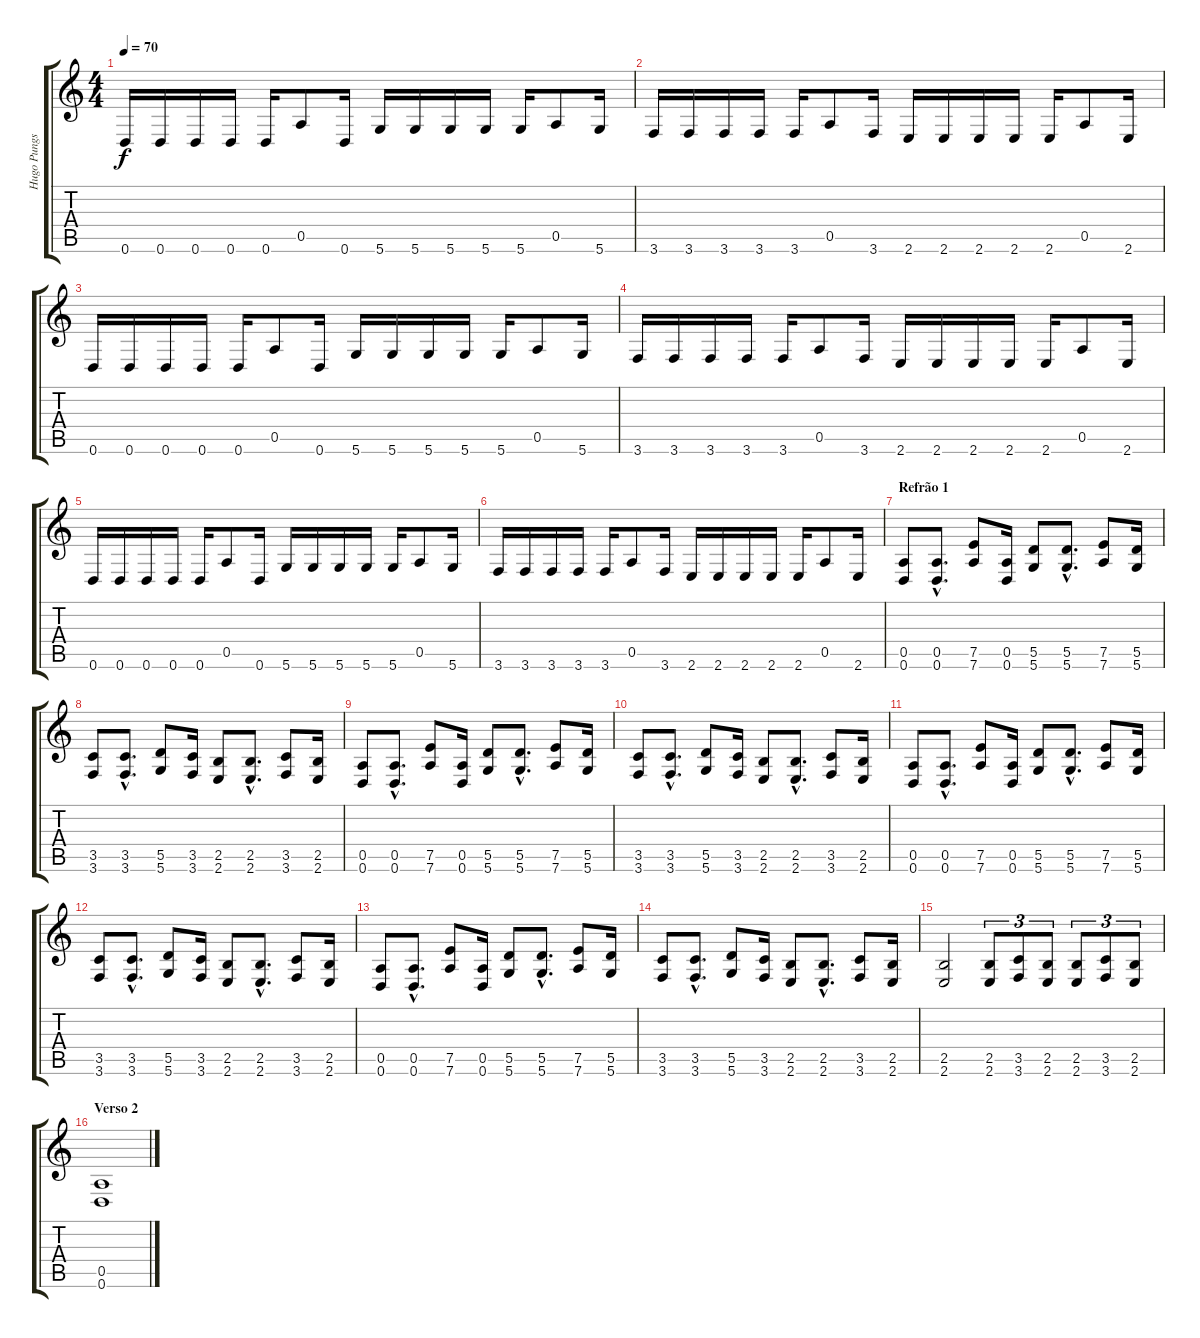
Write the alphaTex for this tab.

\track ("Hugo Pungs [Guit]" "Hugo Pungs") {instrument distortionguitar}
\staff {score tabs}
\tuning (E4 B3 G3 D3 A2 D2) {hide}
\ts (4 4)
\tempo 70
\clef g2
\ks c
0.6.16{dy f} 0.6.16 0.6.16 0.6.16 0.6.16 0.5.8 0.6.16 5.6.16 5.6.16 5.6.16 5.6.16 5.6.16 0.5.8 5.6.16 |
3.6.16 3.6.16 3.6.16 3.6.16 3.6.16 0.5.8 3.6.16 2.6.16 2.6.16 2.6.16 2.6.16 2.6.16 0.5.8 2.6.16 |
0.6.16 0.6.16 0.6.16 0.6.16 0.6.16 0.5.8 0.6.16 5.6.16 5.6.16 5.6.16 5.6.16 5.6.16 0.5.8 5.6.16 |
3.6.16 3.6.16 3.6.16 3.6.16 3.6.16 0.5.8 3.6.16 2.6.16 2.6.16 2.6.16 2.6.16 2.6.16 0.5.8 2.6.16 |
0.6.16 0.6.16 0.6.16 0.6.16 0.6.16 0.5.8 0.6.16 5.6.16 5.6.16 5.6.16 5.6.16 5.6.16 0.5.8 5.6.16 |
3.6.16 3.6.16 3.6.16 3.6.16 3.6.16 0.5.8 3.6.16 2.6.16 2.6.16 2.6.16 2.6.16 2.6.16 0.5.8 2.6.16 |
\section ("" "Refrão 1")
(0.5 0.6).8 (0.5{hac} 0.6{hac}).8{d} (7.5 7.6).8 (0.5 0.6).16 (5.5 5.6).8 (5.5{hac} 5.6{hac}).8{d} (7.5 7.6).8 (5.5 5.6).16 |
(3.5 3.6).8 (3.5{hac} 3.6{hac}).8{d} (5.5 5.6).8 (3.5 3.6).16 (2.5 2.6).8 (2.5{hac} 2.6{hac}).8{d} (3.5 3.6).8 (2.5 2.6).16 |
(0.5 0.6).8 (0.5{hac} 0.6{hac}).8{d} (7.5 7.6).8 (0.5 0.6).16 (5.5 5.6).8 (5.5{hac} 5.6{hac}).8{d} (7.5 7.6).8 (5.5 5.6).16 |
(3.5 3.6).8 (3.5{hac} 3.6{hac}).8{d} (5.5 5.6).8 (3.5 3.6).16 (2.5 2.6).8 (2.5{hac} 2.6{hac}).8{d} (3.5 3.6).8 (2.5 2.6).16 |
(0.5 0.6).8 (0.5{hac} 0.6{hac}).8{d} (7.5 7.6).8 (0.5 0.6).16 (5.5 5.6).8 (5.5{hac} 5.6{hac}).8{d} (7.5 7.6).8 (5.5 5.6).16 |
(3.5 3.6).8 (3.5{hac} 3.6{hac}).8{d} (5.5 5.6).8 (3.5 3.6).16 (2.5 2.6).8 (2.5{hac} 2.6{hac}).8{d} (3.5 3.6).8 (2.5 2.6).16 |
(0.5 0.6).8 (0.5{hac} 0.6{hac}).8{d} (7.5 7.6).8 (0.5 0.6).16 (5.5 5.6).8 (5.5{hac} 5.6{hac}).8{d} (7.5 7.6).8 (5.5 5.6).16 |
(3.5 3.6).8 (3.5{hac} 3.6{hac}).8{d} (5.5 5.6).8 (3.5 3.6).16 (2.5 2.6).8 (2.5{hac} 2.6{hac}).8{d} (3.5 3.6).8 (2.5 2.6).16 |
(2.5 2.6).2 (2.5 2.6).8{tu (3 2)} (3.5 3.6).8{tu (3 2)} (2.5 2.6).8{tu (3 2)} (2.5 2.6).8{tu (3 2)} (3.5 3.6).8{tu (3 2)} (2.5 2.6).8{tu (3 2)} |
\section ("" "Verso 2")
(0.5 0.6).1
